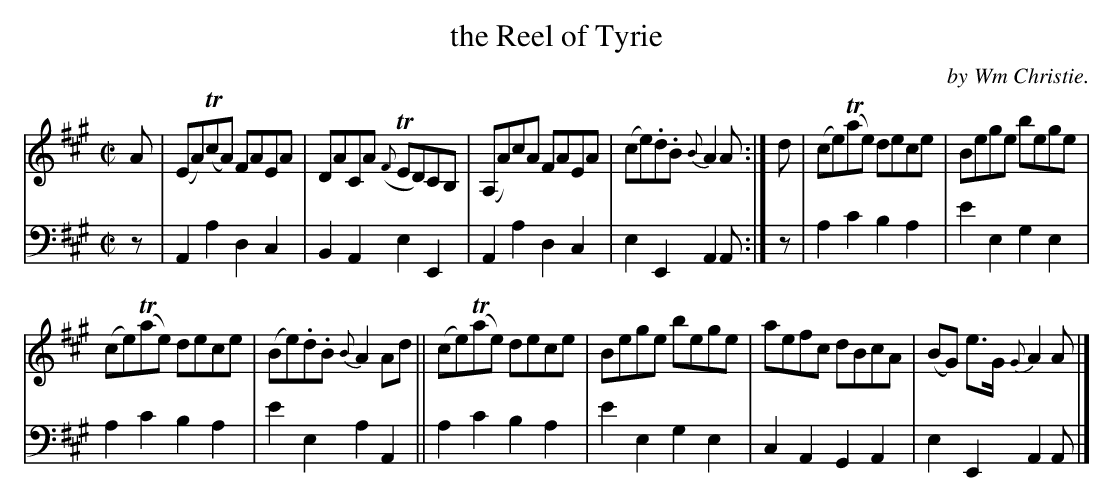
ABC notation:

X:1
T: the Reel of Tyrie
C: by Wm Christie.
M: C|
L: 1/8
K: A
V: 1 staves=2
A |\
(EA)(TcA) FAEA | DACA ({F}TED)CB, | (A,A)cA FAEA | (ce).d.B {B}A2A :| d | (ce)(Tae) dece | Bege bege |
(ce)(Tae) dece | (Be).d.B {B}A2Ad || (ce)(Tae) dece | Bege bege | aefc dBcA | (BG) e>G {G}A2A |]
V: 2 clef=bass middle=d
z | A2a2 d2c2 | B2A2 e2E2 | A2a2 d2c2 | e2E2 A2A :| z | a2c'2 b2a2 | e'2e2 g2e2 |
a2c'2 b2a2 | e'2e2 a2A2 || a2c'2 b2a2 | e'2e2 g2e2 | c2A2 G2A2 | e2E2 A2A |]
